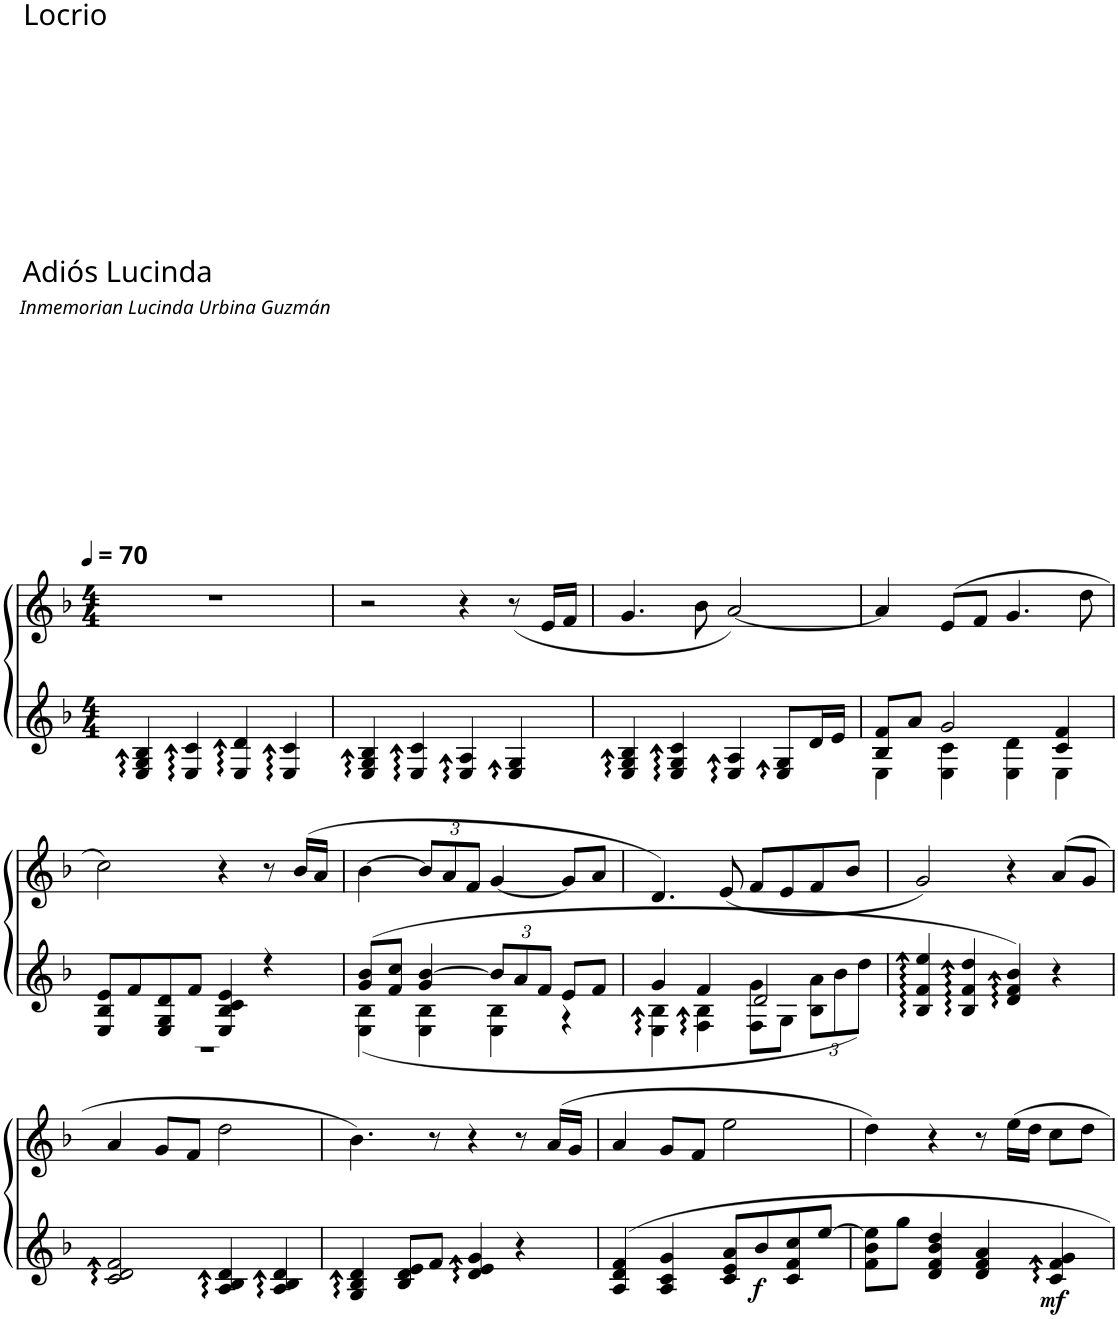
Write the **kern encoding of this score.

**kern	**dynam	**kern
*part2	*part2	*part1
*staff2	*staff2	*staff1
*I"Harp	*	*I"Corno inglés
*I'Hp	*	*
*clefG2	*	*clefG2
*	*	*Trd4c7
*k[b-]	*	*k[b-]
*M4/4	*	*M4/4
*MM70	*	*MM70
=1	=1	=1
4E/ 4G/ 4B-/	.	1r
4E/ 4c/	.	.
4E/ 4d/	.	.
4E/ 4c/	.	.
=2	=2	=2
4E/ 4G/ 4B-/	.	2r
4E/ 4c/	.	.
4E/ 4A/	.	4r
4E/ 4G/	.	(8r
.	.	16e/LL
.	.	16f/JJ
=3	=3	=3
4E/ 4G/ 4B-/	.	4.g/
4E/ 4G/ 4c/	.	.
.	.	8b-\
4E/ 4A/	.	[2a/)
8E/ 8G/L	.	.
16d/L	.	.
16e/JJ	.	.
=4	=4	=4
*^	*	*
8B-/ 8f/L	4E\	.	4a/]
8a/J	.	.	.
2g/	4E\ 4c\	.	(8e/L
.	.	.	8f/J
.	4E\ 4d\	.	4.g/
4c/ 4f/	4E\	.	.
.	.	.	8dd\
!!LO:LB:g=z
=5	=5	=5	=5
8E/ 8B-/ 8e/L	1r	.	2cc\)
8f/	.	.	.
8E/ 8G/ 8d/	.	.	.
8f/J	.	.	.
4E/ 4B-/ 4c/ 4e/	.	.	4r
4r	.	.	8r
.	.	.	(16b-/LL
.	.	.	16a/JJ
=6	=6	=6	=6
(8g/ 8b-/L	(4E\ 4B-\	.	[4b-\
8f/ 8cc/J	.	.	.
*	*	*	*Xbrackettup
4g/ [4b-/	4E\ 4B-\	.	12b-/L]
.	.	.	12a/
.	.	.	12f/J
*Xbrackettup	*	*	*
12b-/L]	4E\ 4B-\	.	[4g/
12a/	.	.	.
12f/J	.	.	.
8e/L	4r	.	8g/L]
8f/J	.	.	8a/J
=7	=7	=7	=7
4g/	4E\ 4B-\	.	4.d/)
4f/	4F\ 4B-\	.	.
.	.	.	(8e/
2d/	8F\ 8g\L	.	8f/L
.	8G\J	.	8e/
.	12B-\ 12a\L	.	8f/
.	12b-\	.	.
.	.	.	8b-/J
.	12dd\J)	.	.
*v	*v	*	*
=8	=8	=8
4B-/ 4f/ 4ee/	.	2g/)
4B-/ 4f/ 4dd/	.	.
4d/ 4f/ 4b-/)	.	4r
4r	.	(8a/L
.	.	8g/J
!!LO:LB:g=z
=9	=9	=9
2c/ 2d/ 2f/	.	4a/
.	.	8g/L
.	.	8f/J
4A/ 4B-/ 4d/	.	2dd\
4A/ 4B-/ 4d/	.	.
=10	=10	=10
4G/ 4B-/ 4d/	.	4.b-\)
8B-/ 8d/ 8e/L	.	.
8f/J	.	8r
4d/ 4e/ 4g/	.	4r
4r	.	8r
.	.	(16a/LL
.	.	16g/JJ
=11	=11	=11
4A/ 4d/ 4f/	.	4a/
4A/ 4c/ 4g/	.	8g/L
.	.	8f/J
8c/ 8e/ 8a/L	.	2ee\
!	!LO:DY:b	!
8b-/	f	.
8c/ 8f/ 8cc/	.	.
[8ee/J	.	.
=12	=12	=12
8f\ 8b-\ 8ee\]L	.	4dd\)
8gg\J	.	.
4d/ 4f/ 4b-/ 4dd/	.	4r
4d/ 4f/ 4a/	.	8r
.	.	16ee\LL
.	.	16dd\JJ
!	!LO:DY:b	!
4c/ 4f/ 4g/	mf	8cc\L
.	.	8dd\J
=	=	=
*-	*-	*-
